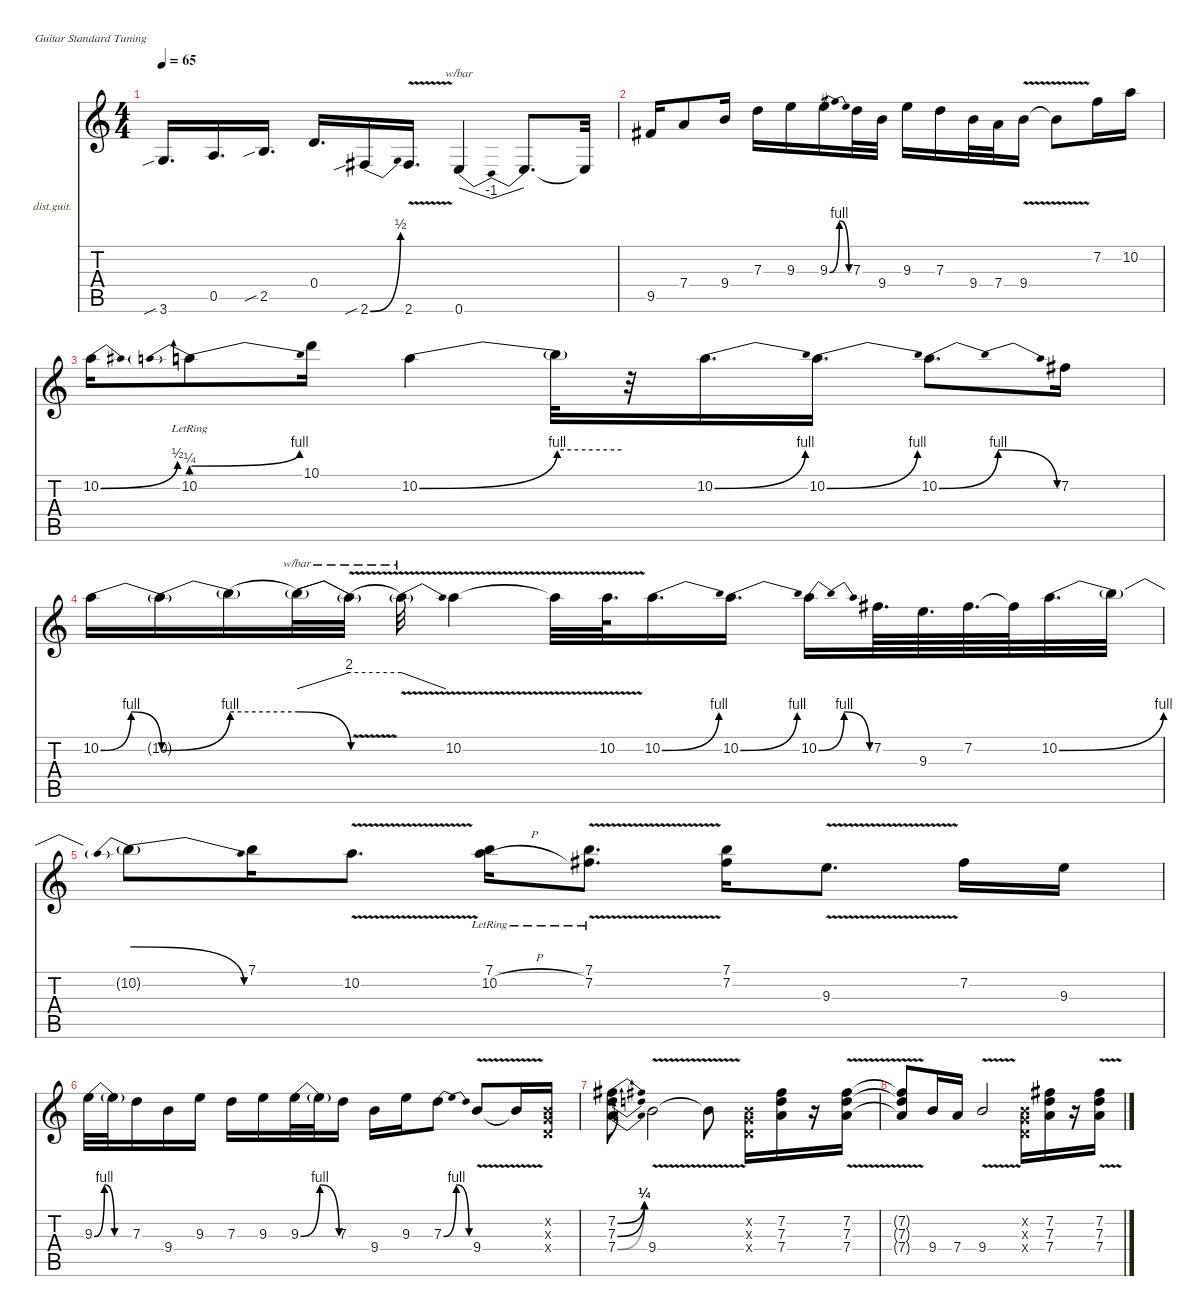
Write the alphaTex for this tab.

\defaultSystemsLayout 4
\hideDynamics
\bracketExtendMode nobrackets
\firstSystemTrackNameOrientation horizontal
\otherSystemsTrackNameOrientation horizontal
\track ("Lead Guitar" "dist.guit.") {instrument distortionguitar}
\staff {score tabs}
\tuning (E4 B3 G3 D3 A2 E2)
\ts (4 4)
\tempo 65
\clef g2
\ks c
3.6{sib}.16{d dy f beam Up} 0.5.16{d beam Up} 2.5{sib}.16{d beam Up} 0.4.16{d beam Up} 2.6{be (bend 0 0 14.399999999999999 2) sib acc #}.16{beam Up} 2.6{v acc #}.16{d beam Up} 0.6.4{tbe (dip default 0 0 15 -4 30 0) beam Up} 0.6{t}.8{d dy mf beam Up} 0.6{t}.32{beam Up} |
9.5{acc #}.16{dy f beam Up} 7.4.8{beam Up} 9.4.16{beam Up} 7.3.16{beam Down} 9.3.16{beam Down} 9.3{be (bendrelease 0 0 30 4 30 4 45 0)}.16{beam Down} 7.3.32{beam Down} 9.4.32{beam Down} 9.3.16{beam Down} 7.3.16{beam Down} 9.4.32{beam Down} 7.4.32{beam Down} 9.4{v}.16{beam Down} 9.4{v t}.8{beam Down} 7.2{acc #}.16{beam Down} 10.2.16{dy mf beam Down} |
10.2{be (bend 0 0 13.2 2)}.16{dy f beam Down} 10.2{be (prebendbend 0 1 15 4) lr}.8{beam Down} 10.1.16{beam Down} 10.2{be (bend 0 0 60 4)}.4{beam Down} 10.2{be (hold 0 4 60 4) t}.32{beam Down} r.32{beam Down} 10.2{be (bend 0 0 60 4)}.16{d beam Down} 10.2{be (bend 0 0 60 4)}.16{d beam Down} 10.2{be (bendrelease 0 0 9.999999599999999 4 19.999999199999998 4 30 0)}.8{d beam Down} 7.2{acc #}.16{beam Down} |
10.2{be (bendrelease 0 0 10.2 4 10.799999999999999 4 21.599999999999998 0)}.16{beam Down} 10.2{be (bend 0 0 31.799999999999997 4) t}.16{beam Down} 10.2{be (hold 0 4 60 4) t}.16{beam Down} 10.2{be (release 0 4 15 0) t}.32{tbe (dive default 0 0 17.4 8) beam Down} 10.2{v t}.32{tbe (hold default 0 8 60 8) beam Down} 10.2{v t}.32{tbe (dive default 0 8 45 0) beam Down} 10.2{v}.4{beam Down} 10.2{v t}.32{beam Down} 10.2{v}.64{d beam Down} 10.2{be (bend 0 0 60 4)}.16{d beam Down} 10.2{be (bend 0 0 60 4)}.16{d beam Down} 10.2{be (bendrelease 0 0 30 4 30 4 60 0)}.16{beam Down} 7.2{acc #}.64{d beam Down} 9.3.64{d beam Down} 7.2{acc #}.64{d beam Down} 7.2{t acc #}.64{beam Down} 10.2{be (bend 0 0 60 4)}.32{d beam Down} 10.2{t}.32{beam Down} |
10.2{be (prebendrelease 0 4 60 0) t}.8{beam Down} 7.1.16{beam Down} 10.2{v}.8{d beam Down} (7.1{lr} 10.2{h lr}).16{beam Down} (7.1{lr} 7.2{v lr acc #}).8{d beam Down} (7.1 7.2{acc #}).16{beam Down} 9.3{v}.8{d beam Down} 7.2{acc #}.16{beam Down} 9.3.16{beam Down} |
9.3{be (bendrelease 0 0 10.2 4 20.4 4 30 0)}.32{beam Down} 9.3{be (hold 0 0 60 0) t}.32{beam Down} 7.3.16{beam Down} 9.4.16{beam Down} 9.3.16{beam Down} 7.3.16{beam Down} 9.3.16{beam Down} 9.3{be (bendrelease 0 0 10.2 4 20.4 4 30 0)}.32{beam Down} 9.3{t}.32{beam Down} 7.3.16{beam Down} 9.4.16{beam Down} 9.3.16{beam Down} 7.3{be (bendrelease 0 0 25.0000008 4 34.9999992 4 60 0)}.8{beam Down} 9.4{v}.8{beam Up} 9.4{v t}.16{beam Up} (0.2{x} 0.3{x} 0.4{x}).16{beam Up} |
(7.2{be (bend 0 0 60 1) acc #} 7.3{be (bend 0 0 60 1)} 7.4{be (bend 0 0 60 1)}).8{beam Down} 9.4{v}.2{beam Down} 9.4{v t}.8{beam Down} (0.2{x} 0.3{x} 0.4{x}).16{beam Down} (7.2{acc #} 7.3 7.4).16{beam Down} r.16{beam Down} (7.2{v acc #} 7.3{v} 7.4{v}).16{beam Down} |
(7.2{v t acc #} 7.3{v t} 7.4{v t}).8{beam Up} 9.4.16{beam Up} 7.4.16{beam Up} 9.4{v}.2{beam Up} (0.2{x} 0.3{x} 0.4{x}).16{beam Down} (7.2{acc #} 7.3 7.4).16{beam Down} r.16{beam Down} (7.2{v acc #} 7.3{v} 7.4{v}).16{beam Down}
